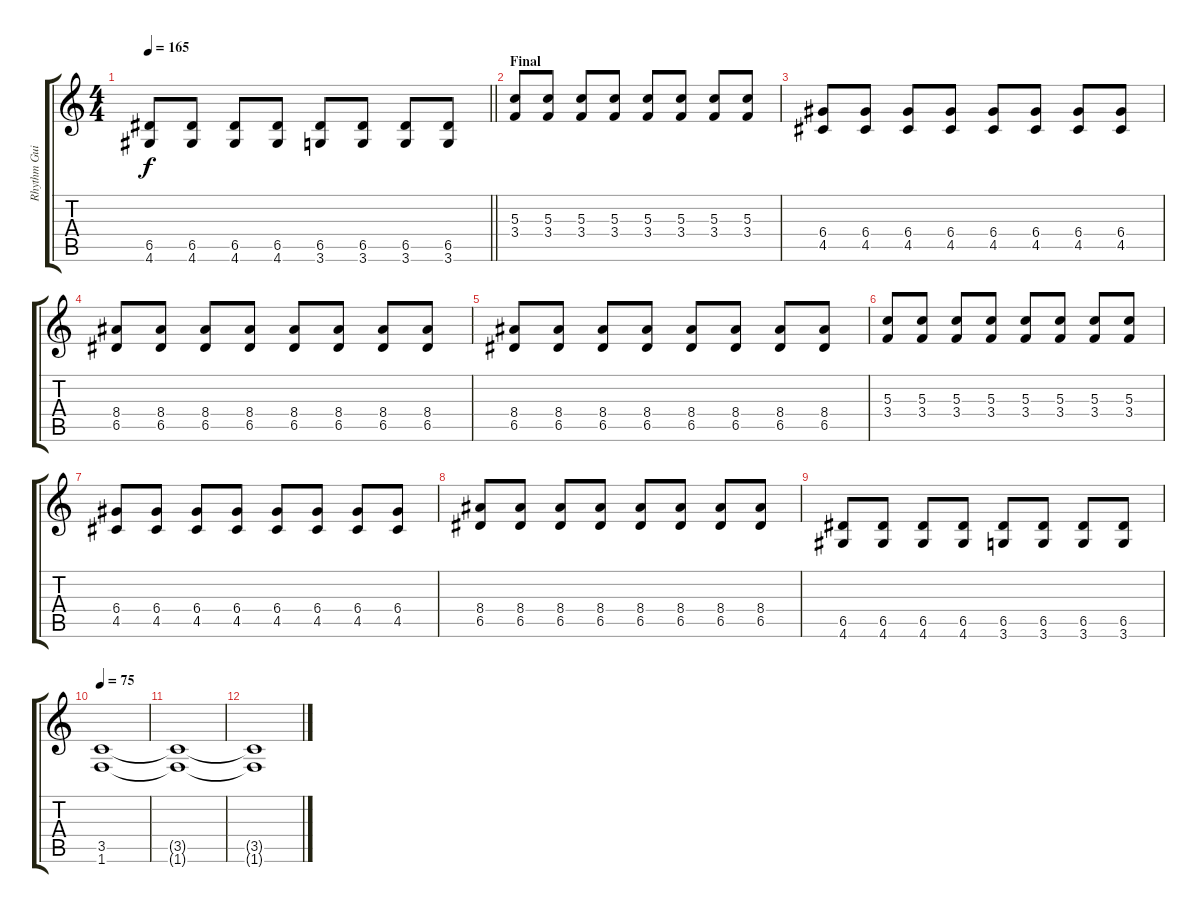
\track ("Rhythm Guitar" "Rhythm Gui") {instrument distortionguitar}
\staff {score tabs}
\tuning (E4 B3 G3 D3 A2 E2) {hide}
\ts (4 4)
\tempo 165
\clef g2
\barLineRight lightlight
\ks c
(6.5 4.6).8{dy f} (6.5 4.6).8 (6.5 4.6).8 (6.5 4.6).8 (6.5 3.6).8 (6.5 3.6).8 (6.5 3.6).8 (6.5 3.6).8 |
\section ("" "Final")
(5.3 3.4).8{volume 16} (5.3 3.4).8 (5.3 3.4).8 (5.3 3.4).8 (5.3 3.4).8 (5.3 3.4).8 (5.3 3.4).8 (5.3 3.4).8 |
(6.4 4.5).8 (6.4 4.5).8 (6.4 4.5).8 (6.4 4.5).8 (6.4 4.5).8 (6.4 4.5).8 (6.4 4.5).8 (6.4 4.5).8 |
(8.4 6.5).8 (8.4 6.5).8 (8.4 6.5).8 (8.4 6.5).8 (8.4 6.5).8 (8.4 6.5).8 (8.4 6.5).8 (8.4 6.5).8 |
(8.4 6.5).8 (8.4 6.5).8 (8.4 6.5).8 (8.4 6.5).8 (8.4 6.5).8 (8.4 6.5).8 (8.4 6.5).8 (8.4 6.5).8 |
(5.3 3.4).8 (5.3 3.4).8 (5.3 3.4).8 (5.3 3.4).8 (5.3 3.4).8 (5.3 3.4).8 (5.3 3.4).8 (5.3 3.4).8 |
(6.4 4.5).8 (6.4 4.5).8 (6.4 4.5).8 (6.4 4.5).8 (6.4 4.5).8 (6.4 4.5).8 (6.4 4.5).8 (6.4 4.5).8 |
(8.4 6.5).8 (8.4 6.5).8 (8.4 6.5).8 (8.4 6.5).8 (8.4 6.5).8 (8.4 6.5).8 (8.4 6.5).8 (8.4 6.5).8 |
(6.5 4.6).8 (6.5 4.6).8 (6.5 4.6).8 (6.5 4.6).8 (6.5 3.6).8 (6.5 3.6).8 (6.5 3.6).8 (6.5 3.6).8 |
\tempo 75
(3.5 1.6).1{volume 0} |
(3.5{t} 1.6{t}).1 |
(3.5{t} 1.6{t}).1
